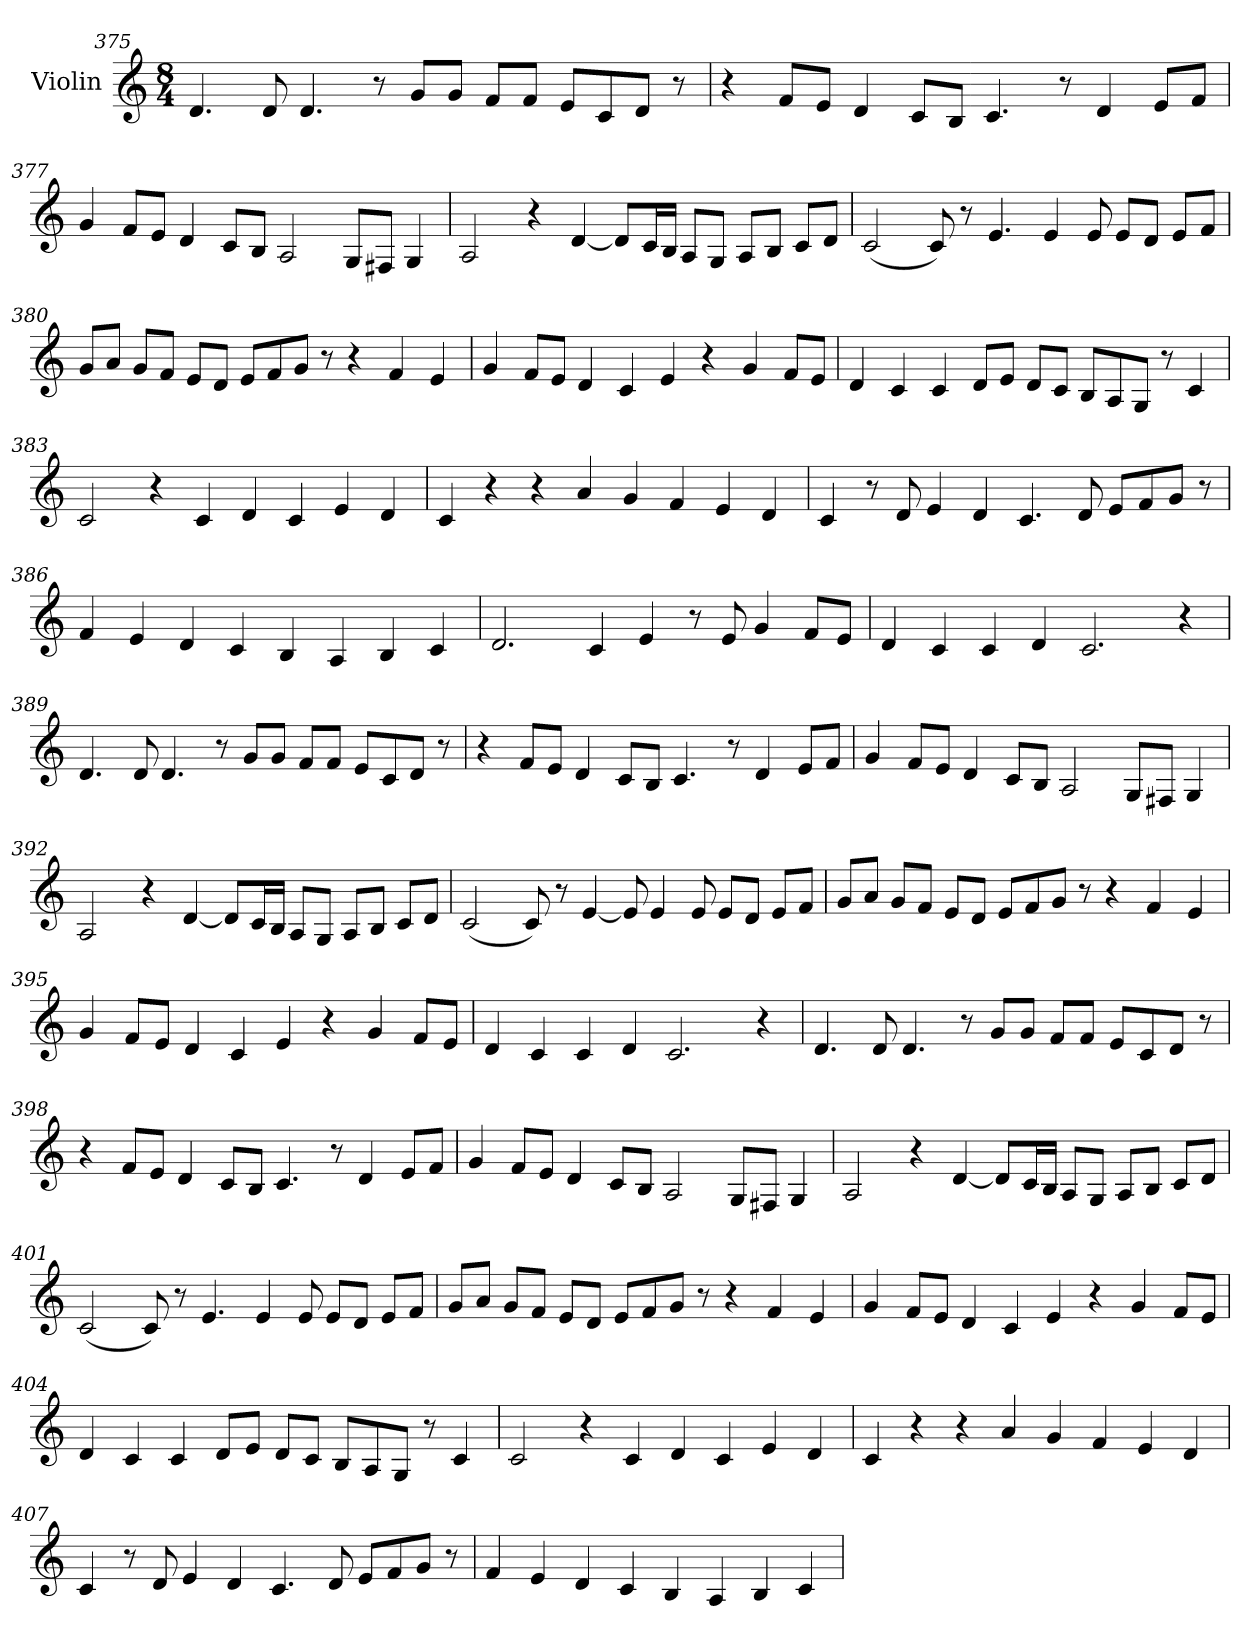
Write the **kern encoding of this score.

**kern
*part1
*staff1
*I"Violin
*clefG2
*k[]
*M8/4
=375
4.d/
8d/
4.d/
8r
8g/L
8g/J
8f/L
8f/J
8e/L
8c/
8d/J
8r
!!LO:LB:g=z
=376
4r
8f/L
8e/J
4d/
8c/L
8B/J
4.c/
8r
4d/
8e/L
8f/J
=377
4g/
8f/L
8e/J
4d/
8c/L
8B/J
2A/
8G/L
8F#X/J
4G/
!!LO:LB:g=z
=378
2A/
4r
[4d/
8d/L]
16c/L
16B/JJ
8A/L
8G/J
8A/L
8B/J
8c/L
8d/J
=379
(<2c/
8c/)
8r
4.e/
4e/
8e/
8e/L
8d/J
8e/L
8f/J
!!LO:LB:g=z
=380
8g/L
8a/J
8g/L
8f/J
8e/L
8d/J
8e/L
8f/
8g/J
8r
4r
4f/
4e/
=381
4g/
8f/L
8e/J
4d/
4c/
4e/
4r
4g/
8f/L
8e/J
!!LO:LB:g=z
=382
4d/
4c/
4c/
8d/L
8e/J
8d/L
8c/J
8B/L
8A/
8G/J
8r
4c/
=383
2c/
4r
4c/
4d/
4c/
4e/
4d/
=384
4c/
4r
4r
4a/
4g/
4f/
4e/
4d/
!!LO:PB:g=z
=385
4c/
8r
8d/
4e/
4d/
4.c/
8d/
8e/L
8f/
8g/J
8r
=386
4f/
4e/
4d/
4c/
4B/
4A/
4B/
4c/
=387
2.d/
4c/
4e/
8r
8e/
4g/
8f/L
8e/J
!!LO:LB:g=z
=388
4d/
4c/
4c/
4d/
2.c/
4r
=389
4.d/
8d/
4.d/
8r
8g/L
8g/J
8f/L
8f/J
8e/L
8c/
8d/J
8r
=390
4r
8f/L
8e/J
4d/
8c/L
8B/J
4.c/
8r
4d/
8e/L
8f/J
!!LO:LB:g=z
=391
4g/
8f/L
8e/J
4d/
8c/L
8B/J
2A/
8G/L
8F#X/J
4G/
=392
2A/
4r
[4d/
8d/L]
16c/L
16B/JJ
8A/L
8G/J
8A/L
8B/J
8c/L
8d/J
!!LO:LB:g=z
=393
(<2c/
8c/)
8r
[4e/
8e/]
4e/
8e/
8e/L
8d/J
8e/L
8f/J
=394
8g/L
8a/J
8g/L
8f/J
8e/L
8d/J
8e/L
8f/
8g/J
8r
4r
4f/
4e/
!!LO:LB:g=z
=395
4g/
8f/L
8e/J
4d/
4c/
4e/
4r
4g/
8f/L
8e/J
=396
4d/
4c/
4c/
4d/
2.c/
4r
=397
4.d/
8d/
4.d/
8r
8g/L
8g/J
8f/L
8f/J
8e/L
8c/
8d/J
8r
!!LO:LB:g=z
=398
4r
8f/L
8e/J
4d/
8c/L
8B/J
4.c/
8r
4d/
8e/L
8f/J
=399
4g/
8f/L
8e/J
4d/
8c/L
8B/J
2A/
8G/L
8F#X/J
4G/
!!LO:LB:g=z
=400
2A/
4r
[4d/
8d/L]
16c/L
16B/JJ
8A/L
8G/J
8A/L
8B/J
8c/L
8d/J
=401
(<2c/
8c/)
8r
4.e/
4e/
8e/
8e/L
8d/J
8e/L
8f/J
!!LO:LB:g=z
=402
8g/L
8a/J
8g/L
8f/J
8e/L
8d/J
8e/L
8f/
8g/J
8r
4r
4f/
4e/
=403
4g/
8f/L
8e/J
4d/
4c/
4e/
4r
4g/
8f/L
8e/J
!!LO:PB:g=z
=404
4d/
4c/
4c/
8d/L
8e/J
8d/L
8c/J
8B/L
8A/
8G/J
8r
4c/
=405
2c/
4r
4c/
4d/
4c/
4e/
4d/
=406
4c/
4r
4r
4a/
4g/
4f/
4e/
4d/
!!LO:LB:g=z
=407
4c/
8r
8d/
4e/
4d/
4.c/
8d/
8e/L
8f/
8g/J
8r
=408
4f/
4e/
4d/
4c/
4B/
4A/
4B/
4c/
=
*-
